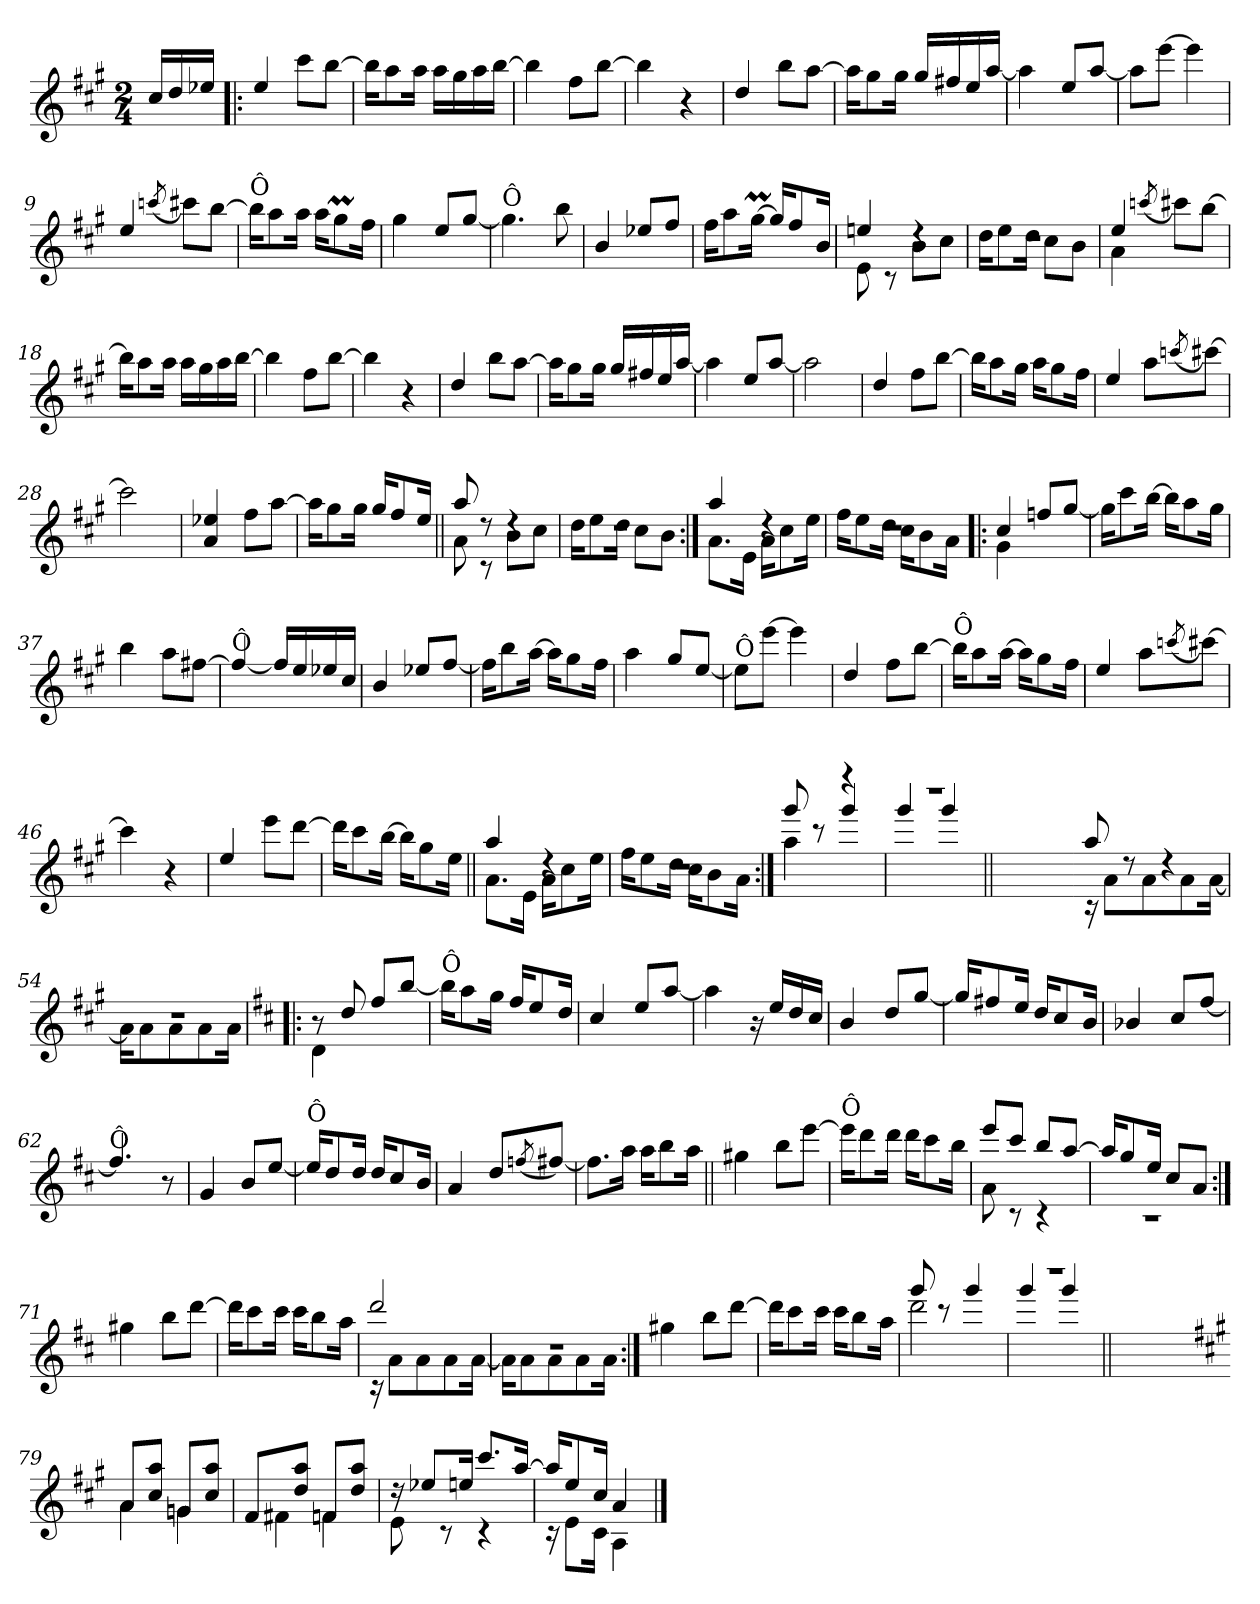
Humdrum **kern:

**kern
*part1
*staff1
*clefG2
*k[f#c#g#]
*A:
*M2/4
=
16cc#/LL
16dd/
16ee-X/JJ
=1!|:
4ee/
8ccc#\L
[8bb\J
=2
16bb\KL]
8aa\
16aa\Jk
16aa\LL
16gg#\
16aa\
[16bb\JJ
=3
4bb\]
8ff#\L
[8bb\J
=4
4bb\]
4r
!!LO:LB:g=z
=5
4dd/
8bb\L
[8aa\J
=6
16aa\KL]
8gg#\
16gg#\Jk
16gg#/LL
16ff#X/
16ee/
[16aa/JJ
=7
4aa\]
8ee/L
[8aa/J
=8
8aa\L]
[8eee\J
4eee\]
=9
4ee/
(<8qcccn/
8ccc#X\L)
[8bb\J
!!LO:LB:g=z
=10
!LO:TX:a:t=Ô
16bb\KL]
8aa\
16aa\Jk
16aa\KL
8gg#m\
16ff#\Jk
=11
4gg#\
8ee/L
[8gg#/J
=12
!LO:TX:a:t=Ô
4.gg#\]
8bb\
=13
4b/
8ee-X/L
8ff#/J
=14
16ff#\KL
8aa\
[16gg#m\Jk
16gg#/KL]
8ff#/
16b/Jk
!!LO:LB:g=z
=15
*^
4een/	8e!\
.	8rc
4rdd	8b!\L
.	8cc#!\J
=16	=16
2rdd	16dd!\KL
.	8ee!\
.	16dd!\Jk
.	8cc#!\L
.	8b!\J
=17	=17
4ee/	4a!\
(<8qcccn/	.
8ccc#X\L)	4ryy
[>8bb\J	.
*v	*v
=18
16bb\KL]
8aa\
16aa\Jk
16aa\LL
16gg#\
16aa\
[16bb\JJ
=19
4bb\]
8ff#\L
[8bb\J
!!LO:LB:g=z
=20
4bb\]
4r
=21
4dd/
8bb\L
[8aa\J
=22
16aa\KL]
8gg#\
16gg#\Jk
16gg#/LL
16ff#X/
16ee/
[16aa/JJ
=23
4aa\]
8ee/L
[8aa/J
=24
2aa\]
=25
4dd/
8ff#\L
[8bb\J
!!LO:LB:g=z
=26
16bb\KL]
8aa\
16gg#\Jk
16aa\KL
8gg#\
16ff#\Jk
=27
4ee/
8aa\L
(<8qcccn/
[8ccc#X\J)
=28
2ccc#\]
=29
4a/ 4ee-X/
8ff#\L
[8aa\J
=30
16aa\KL]
8gg#\
16gg#\Jk
16gg#/KL
8ff#/
16ee/Jk
!!LO:LB:g=z
=31||
*^
8aa/	8a!\
8rdd	8rc
4rdd	8b!\L
.	8cc#!\J
=32	=32
2rdd	16dd!\KL
.	8ee!\
.	16dd!\Jk
.	8cc#!\L
.	8b!\J
=33:|!	=33:|!
4aa/	8.a!\L
.	16e!\Jk
4rdd	16a!\KL
.	8cc#!\
.	16ee!\Jk
=34	=34
2rdd	16ff#!\KL
.	8ee!\
.	16dd!\Jk
.	16cc#!\KL
.	8b!\
.	16a!\Jk
=35!|:	=35!|:
4cc#/	4g#!\
8ffn/L	4ryy
[>8gg#/J	.
*v	*v
=36
16gg#\KL]
8ccc#\
[16bb\Jk
16bb\KL]
8aa\
16gg#\Jk
!!LO:LB:g=z
=37
4bb\
8aa\L
[8ff#X\J
=38
!LO:TX:a:t=Ô
4ff#/_
16ff#/LL]
16ee/
16ee-X/
16cc#/JJ
=39
4b/
8ee-X/L
[8ff#/J
=40
16ff#\KL]
8bb\
[16aa\Jk
16aa\KL]
8gg#\
16ff#\Jk
=41
4aa\
8gg#/L
[8ee/J
!!LO:LB:g=z
=42
!LO:TX:a:t=Ô
8ee\L]
[8eee\J
4eee\]
=43
4dd/
8ff#\L
[8bb\J
=44
!LO:TX:a:t=Ô
16bb\KL]
8aa\
[16aa\Jk
16aa\KL]
8gg#\
16ff#\Jk
=45
4ee/
8aa\L
(<8qcccn/
[8ccc#X\J)
=46
4ccc#\]
4r
=47
4ee/
8eee\L
[8ddd\J
!!LO:PB:g=z
=48
16ddd\KL]
8ccc#\
[16bb\Jk
16bb\KL]
8gg#\
16ee\Jk
=49||
*^
4aa/	8.a!\L
.	16e!\Jk
4rdd	16a!\KL
.	8cc#!\
.	16ee!\Jk
=50	=50
2rdd	16ff#!\KL
.	8ee!\
.	16dd!\Jk
.	16cc#!\KL
.	8b!\
.	16a!\Jk
=51:|!	=51:|!
4aa\	8ggg#!/
.	8rccc
4r	4ggg#!/
=52	=52
2r	4ggg#!/
.	4ggg#!/
*v	*v
=52X521||
2ryy
!!LO:LB:g=z
=53-
*^
8aa/	16rc
.	8a!\L
8rdd	.
.	8a!\
4rdd	.
.	8a!\
.	[<16a!\Jk
=54	=54
2rdd	16a!\KL]
.	8a!\
.	8a!\
.	8a!\
.	16a!\Jk
=55!|:	=55!|:
*k[f#c#]	*
*D:	*
8ra	4d!\
8dd/	.
8ff#/L	4ryy
[>8bb/J	.
*v	*v
=56
!LO:TX:a:t=Ô
16bb\KL]
8aa\
16gg\Jk
16ff#/KL
8ee/
16dd/Jk
=57
4cc#/
8ee/L
[8aa/J
!!LO:LB:g=z
=58
4aa\]
16r
16ee/LL
16dd/
16cc#/JJ
=59
4b/
8dd/L
[8gg/J
=60
16gg/KL]
8ff#X/
16ee/Jk
16dd/KL
8cc#/
16b/Jk
=61
4b-X/
8cc#/L
[8ff#/J
=62
!LO:TX:a:t=Ô
4.ff#/]
8r
=63
4g/
8b/L
[8ee/J
!!LO:LB:g=z
=64
!LO:TX:a:t=Ô
16ee/KL]
8dd/
16dd/Jk
16dd/KL
8cc#/
16b/Jk
=65
4a/
8dd/L
(<8qffn/
[8ff#X/J)
=66
8.ff#\L]
16aa\Jk
16aa\KL
8bb\
16aa\Jk
=67||
4gg#X\
8bb\L
[8eee\J
=68
!LO:TX:a:t=Ô
16eee\KL]
8ddd\
16ddd\Jk
16ddd\KL
8ccc#\
16bb\Jk
!!LO:LB:g=z
=69
*^
8eee/L	8a!\
8ccc#/J	8rc
8bb/L	4rc
[>8aa/J	.
=70	=70
16aa/KL]	2rc
8gg/	.
16ee/Jk	.
8cc#/L	.
8a/J	.
*v	*v
=71:|!
4gg#X\
8bb\L
[8ddd\J
=72
16ddd\KL]
8ccc#\
16ccc#\Jk
16ccc#\KL
8bb\
16aa\Jk
=73
*^
2ddd/	16rc
.	8a!\L
.	8a!\
.	8a!\
.	[<16a!\Jk
=74	=74
2rdd	16a!\KL]
.	8a!\
.	8a!\
.	8a!\
.	16a!\Jk
*v	*v
!!LO:LB:g=z
=75:|!
4gg#X\
8bb\L
[8ddd\J
=76
16ddd\KL]
8ccc#\
16ccc#\Jk
16ccc#\KL
8bb\
16aa\Jk
=77
*^
2ddd\	8ggg!/
.	8rccc
.	4ggg!/
=78	=78
2r	4ggg!/
.	4ggg!/
*v	*v
=78X782||
2ryy
!!LO:LB:g=z
=79-
*k[f#c#g#]
*A:
*^
8a/L	4a!\
8cc#/ 8aa/J	.
8gn/L	4gn!\
8cc#/ 8aa/J	.
=80	=80
8f#/L	4f#X!\
8dd/ 8aa/J	.
8fn/L	4fn!\
8dd/ 8aa/J	.
=81	=81
16rcc	8e!\
8ee-X/L	.
.	8rc
16een/Jk	.
8.ccc#/L	4rc
[>16aa/Jk	.
=82	=82
16aa/KL]	16rc
8ee/	8e!\L
16cc#/Jk	16c#!\Jk
4a/	4A!\
*v	*v
==
*-
